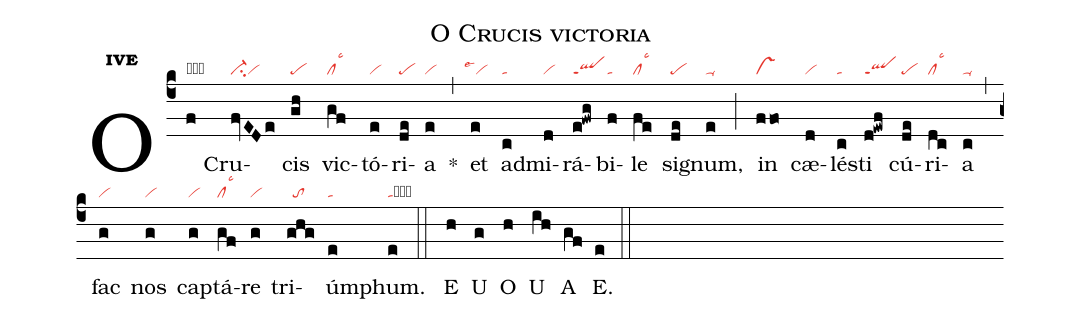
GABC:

name:O Crucis victoria;
office-part:an;
mode:4e;
nabc-lines:1;
%%
initial-style: 1;
name: O Crucis victoria;
mode: 4;
office-part: Antiphona;
annotation: Ant.;
annotation: iv e;
nabc-lines: 1;
%%
(c4) O(f|obvi) Cru(fvEDe|ci-vi)cis(gh|pe) vic(gf|cllsc3)tó(e|vi)ri(de|pe)a(e|vi) <sp>*</sp>(,) et(e|``vilse1) ad(c|ta)mi(d|vi)rá(e!fwg|qlppt1)bi(f|ta)le(fe|cllsc3) si(de|pe)gnum,(e|ta-) (;) in(ffo|vs) cæ(d|vi)lés(c|ta)ti(d!ewf|qlppt1) cú(de|pe)ri(dc|cllsc3)a(c|ta-) (,) fac(g|vi) nos(g|vi) cap(g|vi)tá(gf|cllsc3)re(g|vi) tri(ghg|//to)úm(e|ta)phum.(e|tacb) (::)
<eu> E(h) U(g) O(h) U(ih) A(gf) E.(e) </eu>(::)
